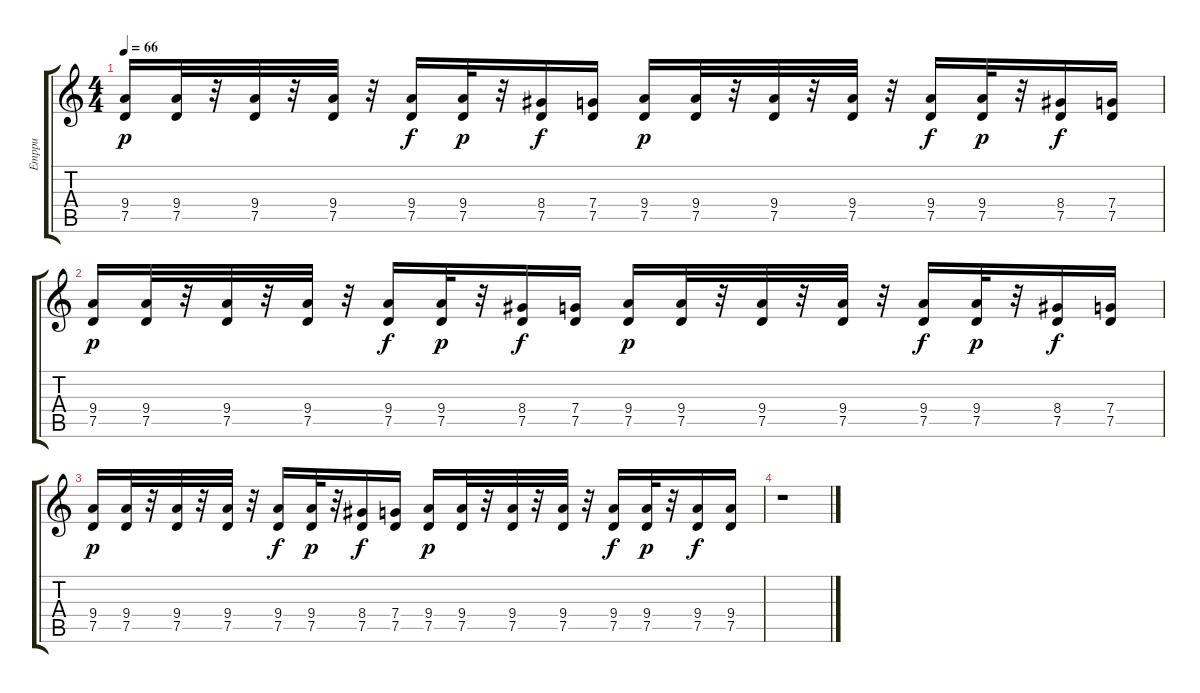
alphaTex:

\track ("Emppu" "Emppu") {instrument distortionguitar}
\staff {score tabs}
\tuning (D4 A3 F3 C3 G2 D2) {hide}
\ts (4 4)
\tempo 66
\clef g2
\ks c
(9.4 7.5).16{dy p} (9.4 7.5).32 r.32 (9.4 7.5).32 r.32 (9.4 7.5).32 r.32 (9.4 7.5).16{dy f} (9.4 7.5).32{dy p} r.32 (8.4 7.5).16{dy f} (7.4 7.5).16 (9.4 7.5).16{dy p} (9.4 7.5).32 r.32 (9.4 7.5).32 r.32 (9.4 7.5).32 r.32 (9.4 7.5).16{dy f} (9.4 7.5).32{dy p} r.32 (8.4 7.5).16{dy f} (7.4 7.5).16 |
(9.4 7.5).16{dy p} (9.4 7.5).32 r.32 (9.4 7.5).32 r.32 (9.4 7.5).32 r.32 (9.4 7.5).16{dy f} (9.4 7.5).32{dy p} r.32 (8.4 7.5).16{dy f} (7.4 7.5).16 (9.4 7.5).16{dy p} (9.4 7.5).32 r.32 (9.4 7.5).32 r.32 (9.4 7.5).32 r.32 (9.4 7.5).16{dy f} (9.4 7.5).32{dy p} r.32 (8.4 7.5).16{dy f} (7.4 7.5).16 |
(9.4 7.5).16{dy p} (9.4 7.5).32 r.32 (9.4 7.5).32 r.32 (9.4 7.5).32 r.32 (9.4 7.5).16{dy f} (9.4 7.5).32{dy p} r.32 (8.4 7.5).16{dy f} (7.4 7.5).16 (9.4 7.5).16{dy p} (9.4 7.5).32 r.32 (9.4 7.5).32 r.32 (9.4 7.5).32 r.32 (9.4 7.5).16{dy f} (9.4 7.5).32{dy p} r.32 (9.4 7.5).16{dy f} (9.4 7.5).16 |
r.1
